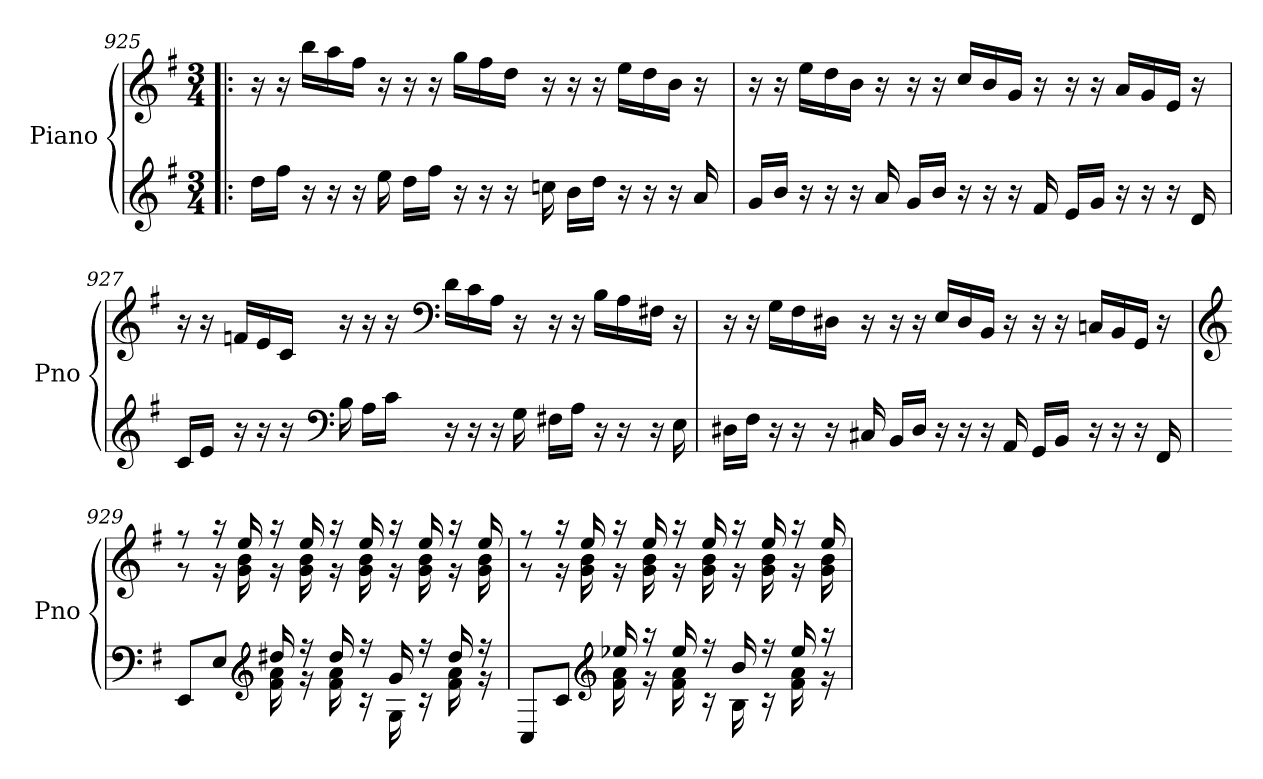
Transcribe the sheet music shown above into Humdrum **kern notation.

**kern	**kern
*part1	*part1
*staff2	*staff1
*I"Piano	*
*I'Pno	*
!!LO:PB:g=z
*clefG2	*clefG2
*k[f#]	*k[f#]
*M3/4	*M3/4
*Xtuplet	*Xtuplet
=925!|:	=925!|:
24dd\LL	24r
24ff#\JJ	24r
24r	24bb\LL
24r	24aa\
24r	24ff#\JJ
24ee\	24r
24dd\LL	24r
24ff#\JJ	24r
24r	24gg\LL
24r	24ff#\
24r	24dd\JJ
24ccn\	24r
24b\LL	24r
24dd\JJ	24r
24r	24ee\LL
24r	24dd\
24r	24b\JJ
24a/	24r
=926	=926
24g/LL	24r
24b/JJ	24r
24r	24ee\LL
24r	24dd\
24r	24b\JJ
24a/	24r
24g/LL	24r
24b/JJ	24r
24r	24cc/LL
24r	24b/
24r	24g/JJ
24f#/	24r
24e/LL	24r
24g/JJ	24r
24r	24a/LL
24r	24g/
24r	24e/JJ
24d/	24r
!!LO:LB:g=z
=927	=927
24c/LL	24r
24e/JJ	24r
24r	24fn/LL
24r	24e/
24r	24c/JJ
*clefF4	*
24B\	24r
24A\LL	24r
24c\JJ	24r
*	*clefF4
24r	24d\LL
24r	24c\
24r	24A\JJ
24G\	24r
24F#X\LL	24r
24A\JJ	24r
24r	24B\LL
24r	24A\
24r	24F#X\JJ
24E\	24r
=928	=928
24D#X\LL	24r
24F#\JJ	24r
24r	24G\LL
24r	24F#\
24r	24D#X\JJ
24C#X/	24r
24BB/LL	24r
24D#/JJ	24r
24r	24E/LL
24r	24D#/
24r	24BB/JJ
24AA/	24r
24GG/LL	24r
24BB/JJ	24r
24r	24Cn/LL
24r	24BB/
24r	24GG/JJ
24FF#/	24r
=929	=929
*	*clefG2
*^	*^
8EE/L	4ryy	8r	8r
8E/J	.	16r	16r
.	.	16ee/	16g\ 16b\
*clefG2	*	*	*
16dd#X/	16f#\ 16a\	16r	16r
16r	16r	16ee/	16g\ 16b\
16dd#/	16f#\ 16a\	16r	16r
16r	16r	16ee/	16g\ 16b\
16g/	16G\	16r	16r
16r	16r	16ee/	16g\ 16b\
16dd#/	16f#\ 16a\	16r	16r
16r	16r	16ee/	16g\ 16b\
!!LO:LB:g=z	!!
=930	=930	=930	=930
8C/L	4ryy	8r	8r
8c/J	.	16r	16r
.	.	16ee/	16g\ 16b\
*clefG2	*	*	*
16ee-X/	16f#\ 16a\	16r	16r
16r	16r	16ee/	16g\ 16b\
16ee-/	16f#\ 16a\	16r	16r
16r	16r	16ee/	16g\ 16b\
16b/	16B\	16r	16r
16r	16r	16ee/	16g\ 16b\
16ee-/	16f#\ 16a\	16r	16r
16r	16r	16ee/	16g\ 16b\
*v	*v	*	*
*	*v	*v
=	=
*-	*-
